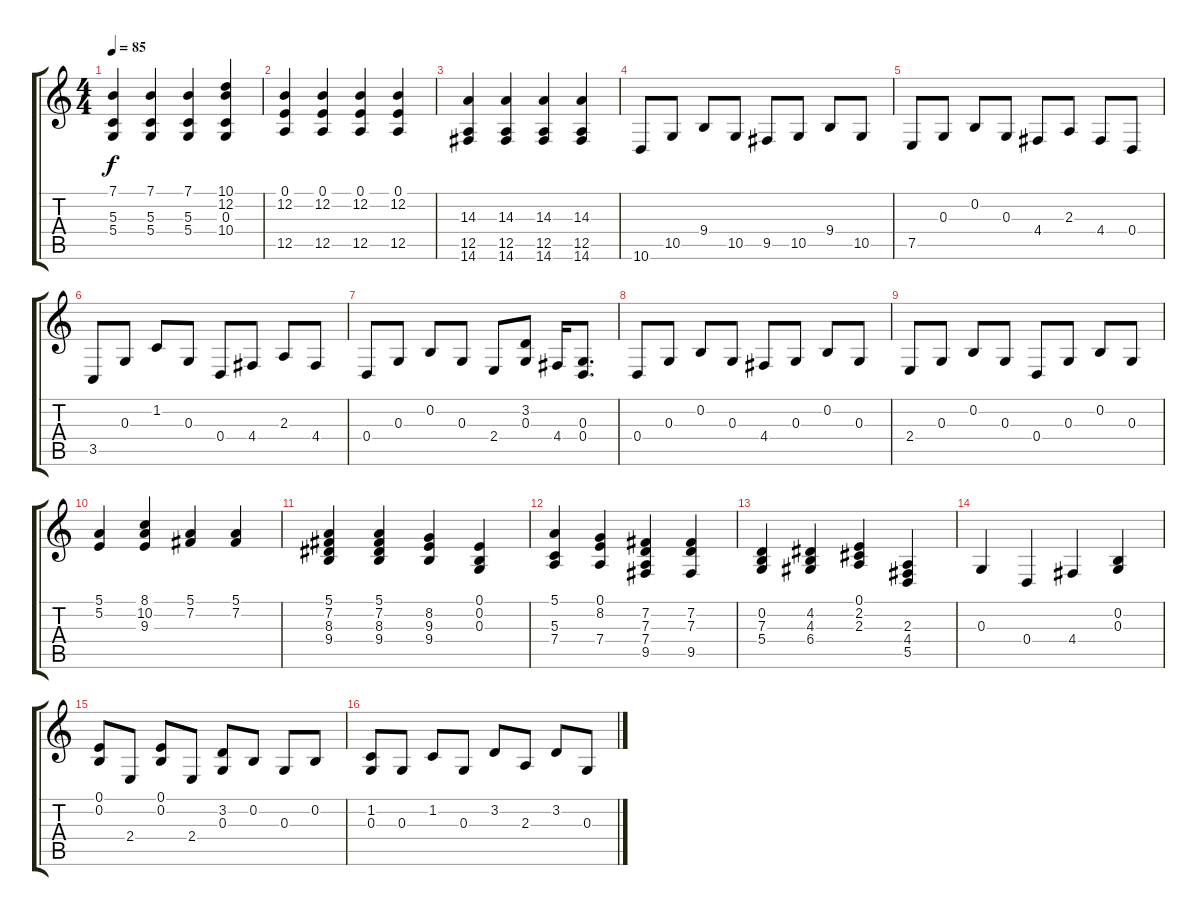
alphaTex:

\track "" {instrument acousticgrandpiano}
\staff {score tabs}
\tuning (E4 B3 G3 D3 A2 E2) {hide}
\ts (4 4)
\tempo 85
\clef g2
\ks c
(7.1 5.3 5.4).4{dy f} (7.1 5.3 5.4).4 (7.1 5.3 5.4).4 (10.1 12.2 0.3 10.4).4 |
(0.1 12.2 12.5).4 (0.1 12.2 12.5).4 (0.1 12.2 12.5).4 (0.1 12.2 12.5).4 |
(14.3 12.5 14.6).4 (14.3 12.5 14.6).4 (14.3 12.5 14.6).4 (14.3 12.5 14.6).4 |
10.6.8 10.5.8 9.4.8 10.5.8 9.5.8 10.5.8 9.4.8 10.5.8 |
7.5.8 0.3.8 0.2.8 0.3.8 4.4.8 2.3.8 4.4.8 0.4.8 |
3.5.8 0.3.8 1.2.8 0.3.8 0.4.8 4.4.8 2.3.8 4.4.8 |
0.4.8 0.3.8 0.2.8 0.3.8 2.4.8 (3.2 0.3).8 4.4.16 (0.3 0.4).8{d} |
0.4.8 0.3.8 0.2.8 0.3.8 4.4.8 0.3.8 0.2.8 0.3.8 |
2.4.8 0.3.8 0.2.8 0.3.8 0.4.8 0.3.8 0.2.8 0.3.8 |
(5.1 5.2).4 (8.1 10.2 9.3).4 (5.1 7.2).4 (5.1 7.2).4 |
(5.1 7.2 8.3 9.4).4 (5.1 7.2 8.3 9.4).4 (8.2 9.3 9.4).4 (0.1 0.2 0.3).4 |
(5.1 5.3 7.4).4 (0.1 8.2 7.4).4 (7.2 7.3 7.4 9.5).4 (7.2 7.3 9.5).4 |
(0.2 7.3 5.4).4 (4.2 4.3 6.4).4 (0.1 2.2 2.3).4 (2.3 4.4 5.5).4 |
0.3.4 0.4.4 4.4.4 (0.2 0.3).4 |
(0.1 0.2).8 2.4.8 (0.1 0.2).8 2.4.8 (3.2 0.3).8 0.2.8 0.3.8 0.2.8 |
(1.2 0.3).8 0.3.8 1.2.8 0.3.8 3.2.8 2.3.8 3.2.8 0.3.8
